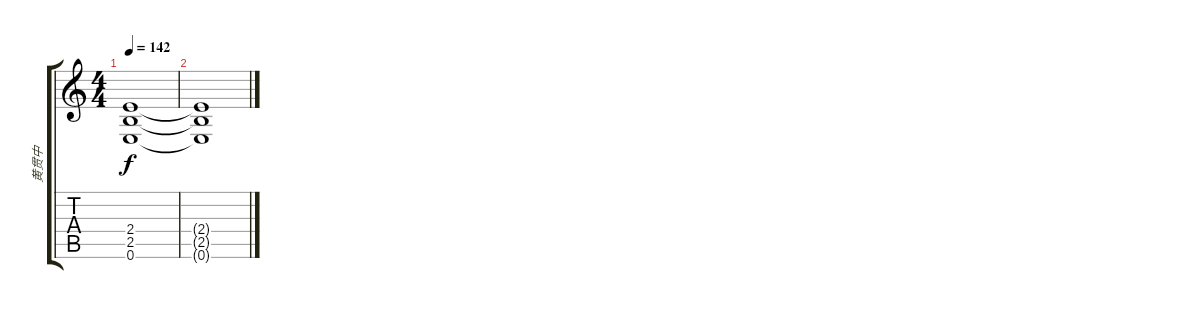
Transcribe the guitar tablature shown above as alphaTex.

\track ("黄贯中" "黄贯中") {instrument overdrivenguitar}
\staff {score tabs}
\tuning (E4 B3 G3 D3 A2 E2) {hide}
\ts (4 4)
\tempo 142
\clef g2
\ks c
(2.4{t} 2.5{t} 0.6{t}).1{dy f} |
(2.4{t} 2.5{t} 0.6{t}).1
